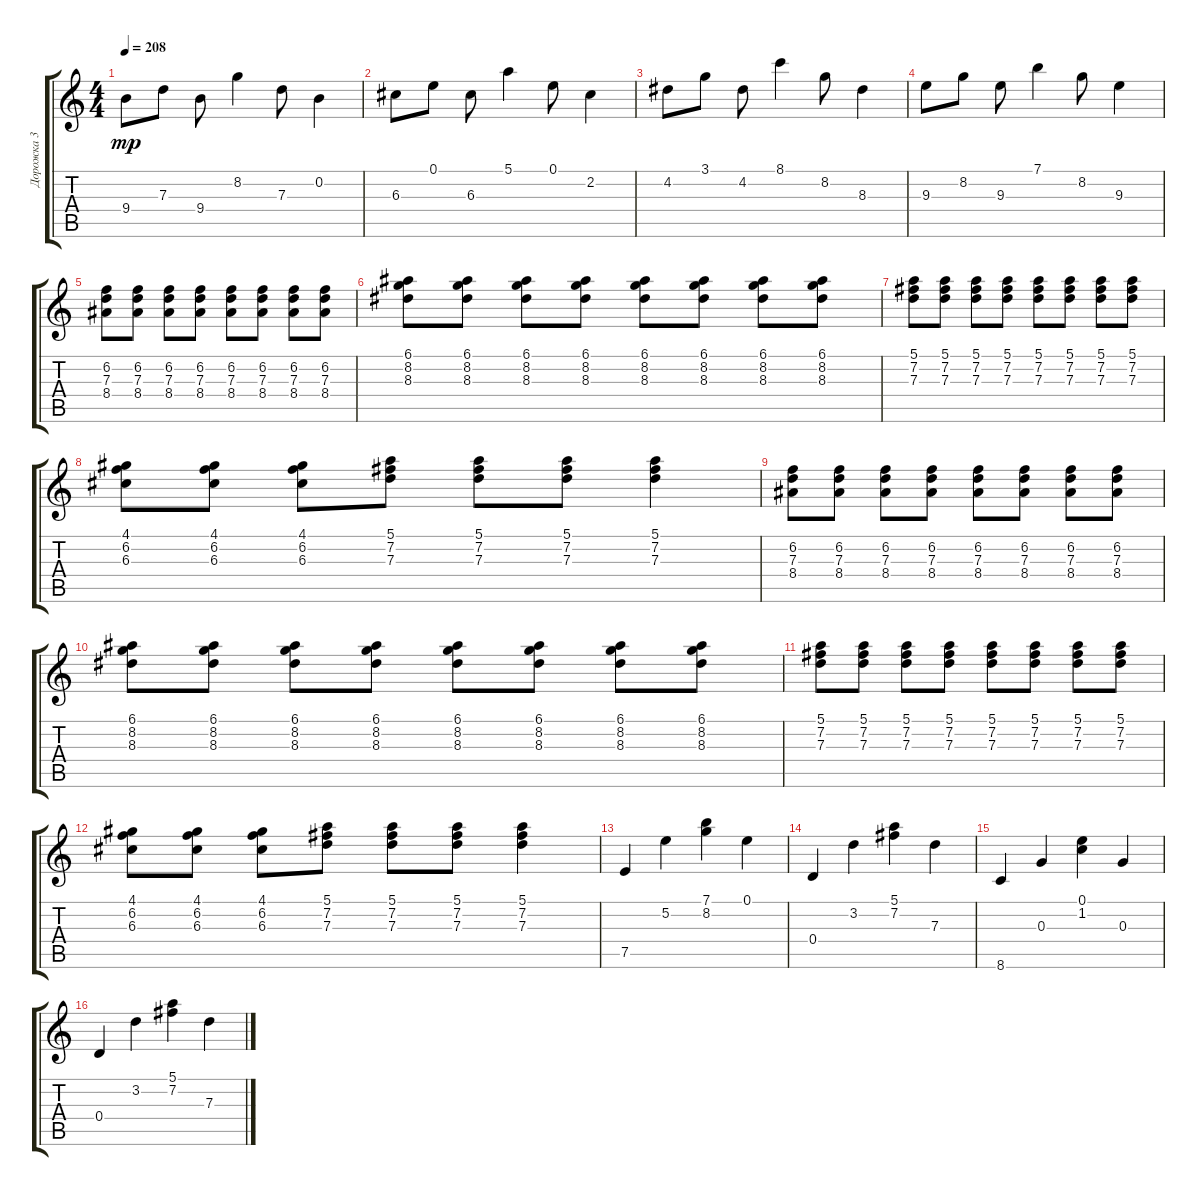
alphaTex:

\track ("Дорожка 3" "Дорожка 3") {instrument overdrivenguitar}
\staff {score tabs}
\tuning (E4 B3 G3 D3 A2 E2) {hide}
\ts (4 4)
\tempo 208
\clef g2
\ks c
9.4.8{dy mp} 7.3.8 9.4.8 8.2.4 7.3.8 0.2.4 |
6.3.8 0.1.8 6.3.8 5.1.4 0.1.8 2.2.4 |
4.2.8 3.1.8 4.2.8 8.1.4 8.2.8 8.3.4 |
9.3.8 8.2.8 9.3.8 7.1.4 8.2.8 9.3.4 |
(6.2 7.3 8.4).8 (6.2 7.3 8.4).8 (6.2 7.3 8.4).8 (6.2 7.3 8.4).8 (6.2 7.3 8.4).8 (6.2 7.3 8.4).8 (6.2 7.3 8.4).8 (6.2 7.3 8.4).8 |
(6.1 8.2 8.3).8 (6.1 8.2 8.3).8 (6.1 8.2 8.3).8 (6.1 8.2 8.3).8 (6.1 8.2 8.3).8 (6.1 8.2 8.3).8 (6.1 8.2 8.3).8 (6.1 8.2 8.3).8 |
(5.1 7.2 7.3).8 (5.1 7.2 7.3).8 (5.1 7.2 7.3).8 (5.1 7.2 7.3).8 (5.1 7.2 7.3).8 (5.1 7.2 7.3).8 (5.1 7.2 7.3).8 (5.1 7.2 7.3).8 |
(4.1 6.2 6.3).8 (4.1 6.2 6.3).8 (4.1 6.2 6.3).8 (5.1 7.2 7.3).8 (5.1 7.2 7.3).8 (5.1 7.2 7.3).8 (5.1 7.2 7.3).4 |
(6.2 7.3 8.4).8 (6.2 7.3 8.4).8 (6.2 7.3 8.4).8 (6.2 7.3 8.4).8 (6.2 7.3 8.4).8 (6.2 7.3 8.4).8 (6.2 7.3 8.4).8 (6.2 7.3 8.4).8 |
(6.1 8.2 8.3).8 (6.1 8.2 8.3).8 (6.1 8.2 8.3).8 (6.1 8.2 8.3).8 (6.1 8.2 8.3).8 (6.1 8.2 8.3).8 (6.1 8.2 8.3).8 (6.1 8.2 8.3).8 |
(5.1 7.2 7.3).8 (5.1 7.2 7.3).8 (5.1 7.2 7.3).8 (5.1 7.2 7.3).8 (5.1 7.2 7.3).8 (5.1 7.2 7.3).8 (5.1 7.2 7.3).8 (5.1 7.2 7.3).8 |
(4.1 6.2 6.3).8 (4.1 6.2 6.3).8 (4.1 6.2 6.3).8 (5.1 7.2 7.3).8 (5.1 7.2 7.3).8 (5.1 7.2 7.3).8 (5.1 7.2 7.3).4 |
7.5.4 5.2.4 (7.1 8.2).4 0.1.4 |
0.4.4 3.2.4 (5.1 7.2).4 7.3.4 |
8.6.4 0.3.4 (0.1 1.2).4 0.3.4 |
0.4.4 3.2.4 (5.1 7.2).4 7.3.4
